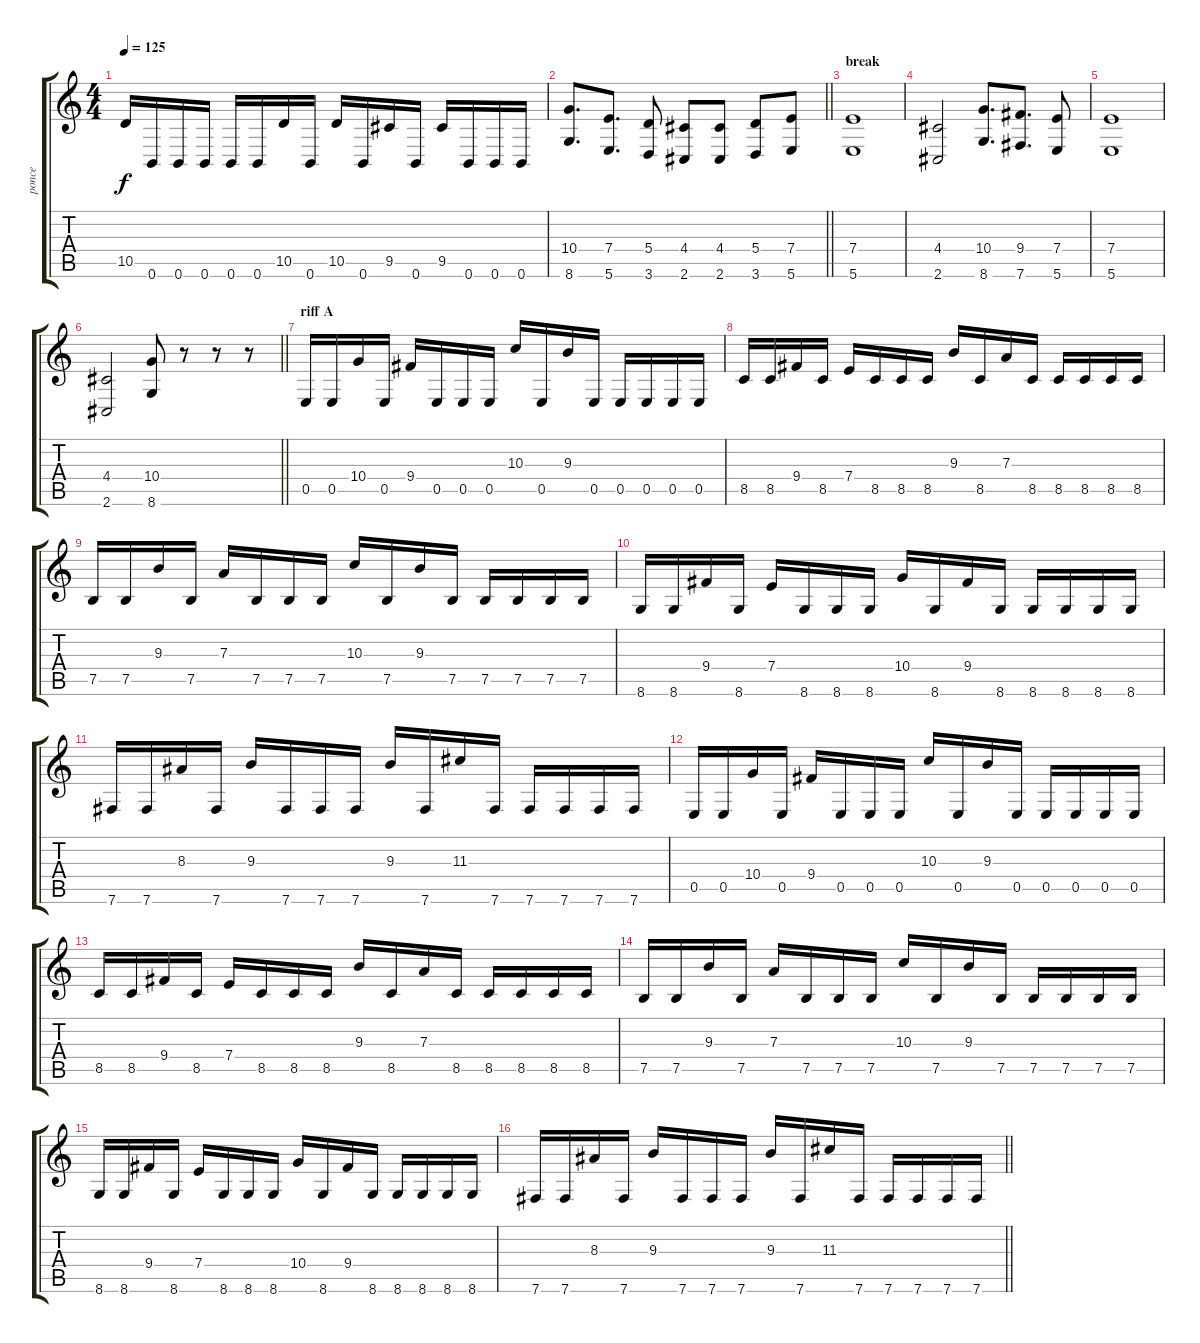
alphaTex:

\track ("ponce" "ponce") {instrument overdrivenguitar}
\staff {score tabs}
\tuning (B3 Gb3 D3 A2 E2 B1) {hide}
\ts (4 4)
\tempo 125
\clef g2
\ks c
10.5.16{dy f} 0.6.16 0.6.16 0.6.16 0.6.16 0.6.16 10.5.16 0.6.16 10.5.16 0.6.16 9.5.16 0.6.16 9.5.16 0.6.16 0.6.16 0.6.16 |
\barLineRight lightlight
(10.4 8.6).8{d} (7.4 5.6).8{d} (5.4 3.6).8 (4.4 2.6).8 (4.4 2.6).8 (5.4 3.6).8 (7.4 5.6).8 |
\section ("" "break")
(7.4 5.6).1 |
(4.4 2.6).2 (10.4 8.6).8{d} (9.4 7.6).8{d} (7.4 5.6).8 |
(7.4 5.6).1 |
\barLineRight lightlight
(4.4 2.6).2 (10.4 8.6).8 r.8 r.8 r.8 |
\section ("" "riff A")
0.5.16 0.5.16 10.4.16 0.5.16 9.4.16 0.5.16 0.5.16 0.5.16 10.3.16 0.5.16 9.3.16 0.5.16 0.5.16 0.5.16 0.5.16 0.5.16 |
8.5.16 8.5.16 9.4.16 8.5.16 7.4.16 8.5.16 8.5.16 8.5.16 9.3.16 8.5.16 7.3.16 8.5.16 8.5.16 8.5.16 8.5.16 8.5.16 |
7.5.16 7.5.16 9.3.16 7.5.16 7.3.16 7.5.16 7.5.16 7.5.16 10.3.16 7.5.16 9.3.16 7.5.16 7.5.16 7.5.16 7.5.16 7.5.16 |
8.6.16 8.6.16 9.4.16 8.6.16 7.4.16 8.6.16 8.6.16 8.6.16 10.4.16 8.6.16 9.4.16 8.6.16 8.6.16 8.6.16 8.6.16 8.6.16 |
7.6.16 7.6.16 8.3.16 7.6.16 9.3.16 7.6.16 7.6.16 7.6.16 9.3.16 7.6.16 11.3.16 7.6.16 7.6.16 7.6.16 7.6.16 7.6.16 |
0.5.16 0.5.16 10.4.16 0.5.16 9.4.16 0.5.16 0.5.16 0.5.16 10.3.16 0.5.16 9.3.16 0.5.16 0.5.16 0.5.16 0.5.16 0.5.16 |
8.5.16 8.5.16 9.4.16 8.5.16 7.4.16 8.5.16 8.5.16 8.5.16 9.3.16 8.5.16 7.3.16 8.5.16 8.5.16 8.5.16 8.5.16 8.5.16 |
7.5.16 7.5.16 9.3.16 7.5.16 7.3.16 7.5.16 7.5.16 7.5.16 10.3.16 7.5.16 9.3.16 7.5.16 7.5.16 7.5.16 7.5.16 7.5.16 |
8.6.16 8.6.16 9.4.16 8.6.16 7.4.16 8.6.16 8.6.16 8.6.16 10.4.16 8.6.16 9.4.16 8.6.16 8.6.16 8.6.16 8.6.16 8.6.16 |
\barLineRight lightlight
7.6.16 7.6.16 8.3.16 7.6.16 9.3.16 7.6.16 7.6.16 7.6.16 9.3.16 7.6.16 11.3.16 7.6.16 7.6.16 7.6.16 7.6.16 7.6.16
